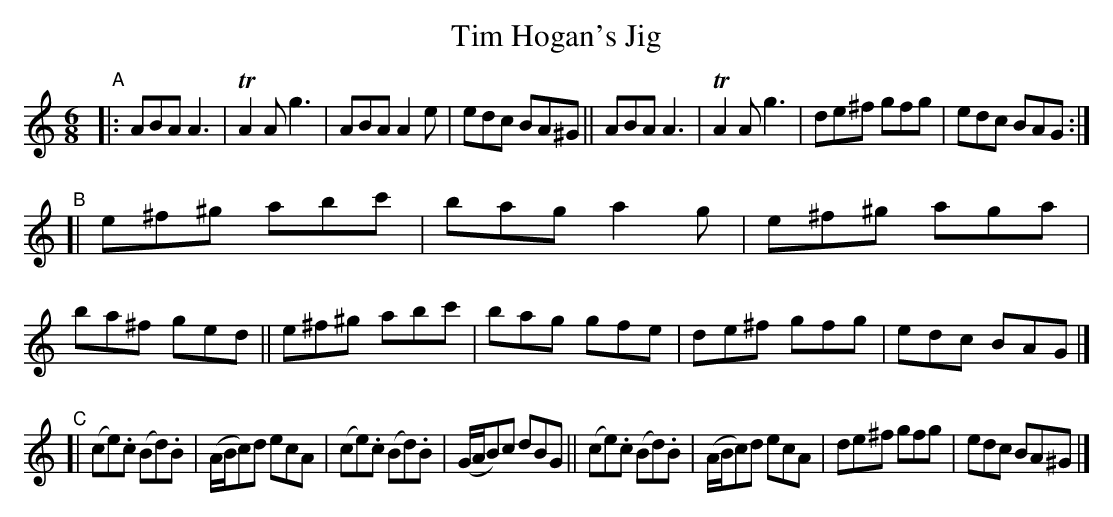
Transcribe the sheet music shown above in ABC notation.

X:1
T: Tim Hogan's Jig
M: 6/8
L: 1/8
K: Am
"^A"|:\
ABA A3 | TA2A g3 | ABA A2e | edc BA^G ||\
ABA A3 | TA2A g3 | de^f gfg | edc BAG :|
"^B"[|\
e^f^g abc' | bag a2g | e^f^g aga | ba^f ged ||\
e^f^g abc' | bag gfe | de^f gfg | edc BAG |]
"^C"[|\
(ce).c (Bd).B | (A/B/c)d ecA | (ce).c (Bd).B | (G/A/B)c dBG ||\
(ce).c (Bd).B | (A/B/c)d ecA | de^f gfg | edc BA^G |]
